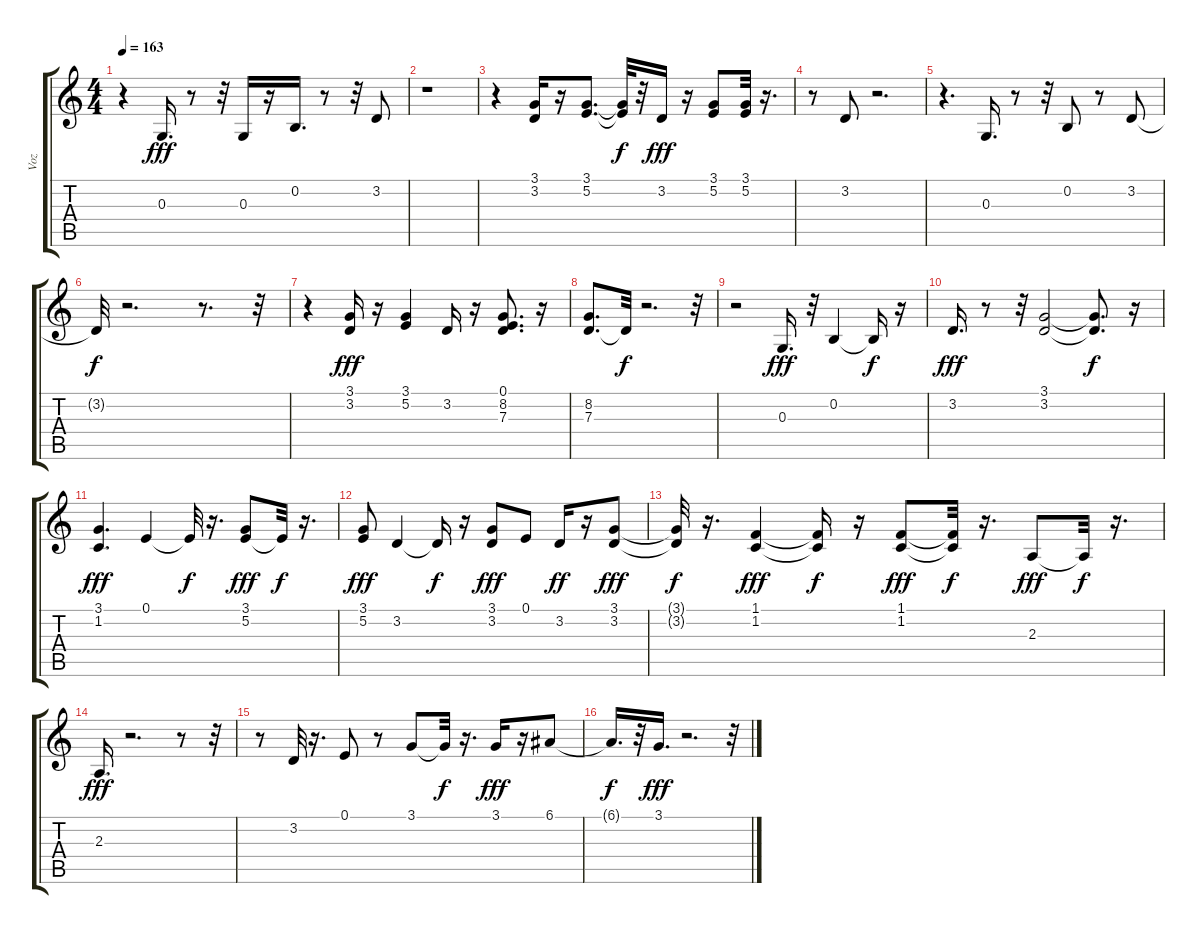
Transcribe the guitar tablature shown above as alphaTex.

\track ("Voz" "Voz") {instrument flute}
\staff {score tabs}
\tuning (E4 B3 G3 D3 A2 E2) {hide}
\ts (4 4)
\tempo 163
\clef g2
\ks c
r.4{dy f} 0.3.16{d dy fff} r.8 r.32 0.3.16 r.16 0.2.16{d} r.8 r.32 3.2.8 |
r.1 |
r.4 (3.1 3.2).16 r.16 (3.1 5.2).8{d} (3.1{t} 5.2{t}).32{dy f} r.32 3.2.16{dy fff} r.16 (3.1 5.2).8 (3.1 5.2).32 r.16{d} |
r.8 3.2.8 r.2{d} |
r.4{d} 0.3.16{d} r.8 r.32 0.2.8 r.8 3.2.8 |
3.2{t}.32{dy f} r.2{d} r.8{d} r.32 |
r.4 (3.1 3.2).16{dy fff} r.16 (3.1 5.2).4 3.2.16 r.16 (0.1 8.2 7.3).8{d} r.16 |
(8.2 7.3).8{d} 7.3{t}.32{dy f} r.2{d} r.32 |
r.2 0.3.16{d dy fff} r.32 0.2.4 0.2{t}.16{dy f} r.16 |
3.2.16{d dy fff} r.8 r.32 (3.1 3.2).2 (3.1{t} 3.2{t}).8{d dy f} r.16 |
(3.1 1.2).4{d dy fff} 0.1.4 0.1{t}.32{dy f} r.16{d} (3.1 5.2).8{dy fff} 5.2{t}.32{dy f} r.16{d} |
(3.1 5.2).8{dy fff} 3.2.4 3.2{t}.16{dy f} r.16 (3.1 3.2).8{dy fff} 0.1.8 3.2.16{dy ff} r.16 (3.1 3.2).8{dy fff} |
(3.1{t} 3.2{t}).32{dy f} r.16{d} (1.1 1.2).4{dy fff} (1.1{t} 1.2{t}).16{dy f} r.16 (1.1 1.2).8{dy fff} (1.1{t} 1.2{t}).32{dy f} r.16{d} 2.3.8{dy fff} 2.3{t}.32{dy f} r.16{d} |
2.3.16{d dy fff} r.2{d} r.8 r.32 |
r.8 3.2.32 r.16{d} 0.1.8 r.8 3.1.8 3.1{t}.32{dy f} r.16{d} 3.1.16{dy fff} r.16 6.1.8 |
6.1{t}.16{d dy f} r.32 3.1.16{d dy fff} r.2{d} r.32
